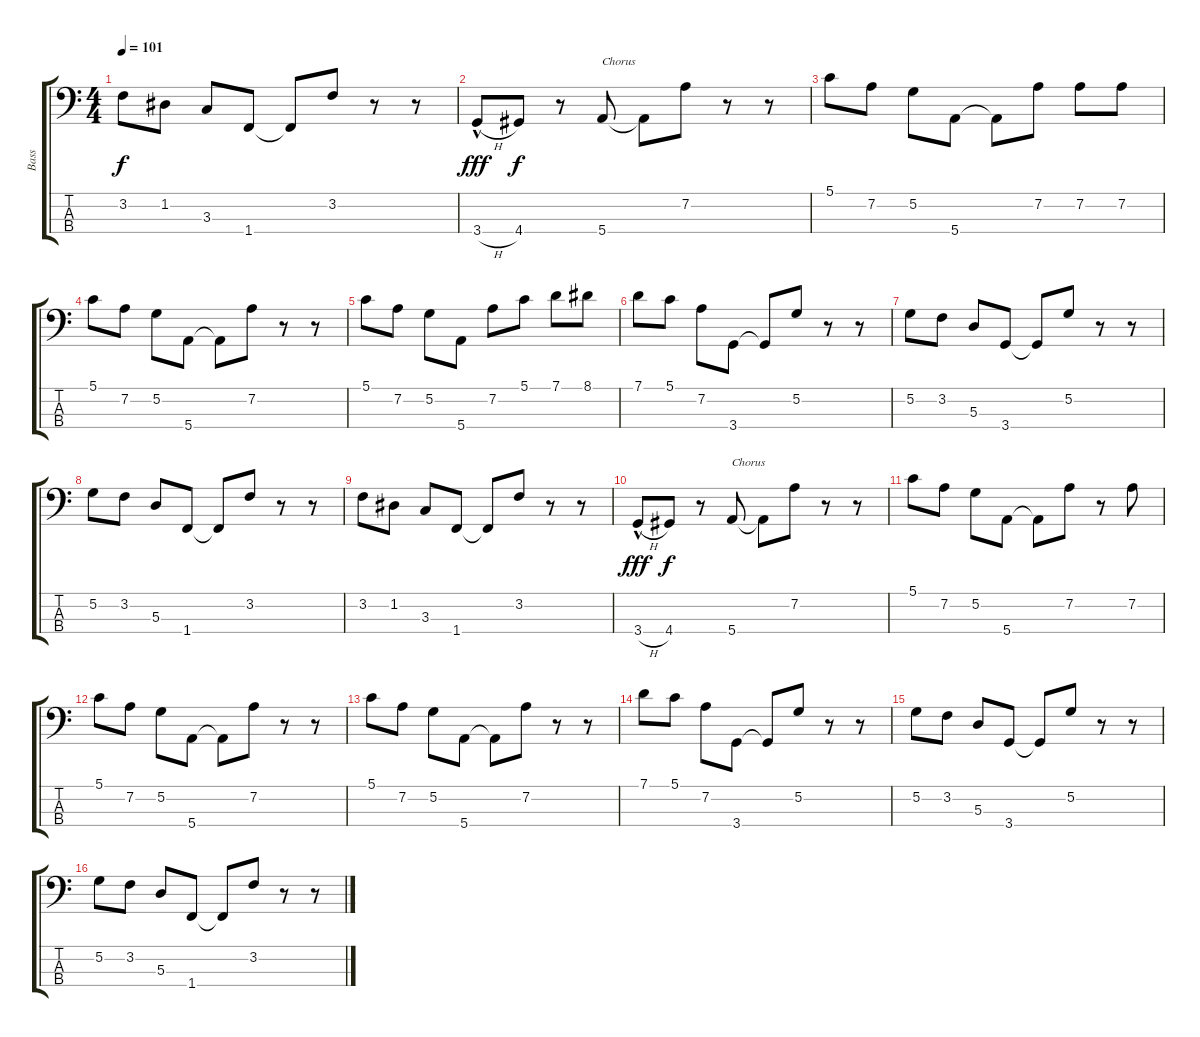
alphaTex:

\track ("Bass" "Bass") {instrument electricbassfinger}
\staff {score tabs}
\tuning (G2 D2 A1 E1) {hide}
\ts (4 4)
\tempo 101
\clef f4
\ks c
3.2.8{dy f} 1.2.8 3.3.8 1.4.8 1.4{t}.8 3.2.8 r.8 r.8 |
3.4{h hac}.8{dy fff} 4.4.8{dy f} r.8 5.4.8{txt "Chorus"} 5.4{t}.8 7.2.8 r.8 r.8 |
5.1.8 7.2.8 5.2.8 5.4.8 5.4{t}.8 7.2.8 7.2.8 7.2.8 |
5.1.8 7.2.8 5.2.8 5.4.8 5.4{t}.8 7.2.8 r.8 r.8 |
5.1.8 7.2.8 5.2.8 5.4.8 7.2.8 5.1.8 7.1.8 8.1.8 |
7.1.8 5.1.8 7.2.8 3.4.8 3.4{t}.8 5.2.8 r.8 r.8 |
5.2.8 3.2.8 5.3.8 3.4.8 3.4{t}.8 5.2.8 r.8 r.8 |
5.2.8 3.2.8 5.3.8 1.4.8 1.4{t}.8 3.2.8 r.8 r.8 |
3.2.8 1.2.8 3.3.8 1.4.8 1.4{t}.8 3.2.8 r.8 r.8 |
3.4{h hac}.8{dy fff} 4.4.8{dy f} r.8 5.4.8{txt "Chorus"} 5.4{t}.8 7.2.8 r.8 r.8 |
5.1.8 7.2.8 5.2.8 5.4.8 5.4{t}.8 7.2.8 r.8 7.2.8 |
5.1.8 7.2.8 5.2.8 5.4.8 5.4{t}.8 7.2.8 r.8 r.8 |
5.1.8 7.2.8 5.2.8 5.4.8 5.4{t}.8 7.2.8 r.8 r.8 |
7.1.8 5.1.8 7.2.8 3.4.8 3.4{t}.8 5.2.8 r.8 r.8 |
5.2.8 3.2.8 5.3.8 3.4.8 3.4{t}.8 5.2.8 r.8 r.8 |
5.2.8 3.2.8 5.3.8 1.4.8 1.4{t}.8 3.2.8 r.8 r.8
